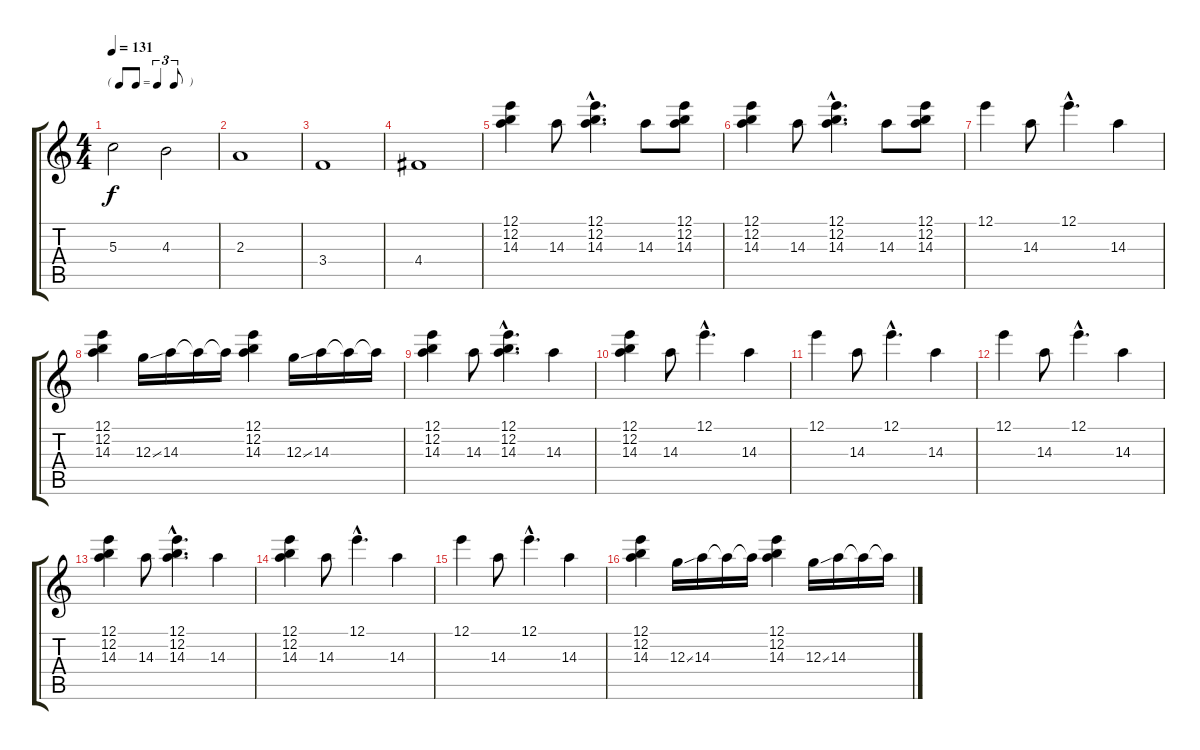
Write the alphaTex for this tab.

\track "" {instrument distortionguitar}
\staff {score tabs}
\tuning (E4 B3 G3 D3 A2 E2) {hide}
\ts (4 4)
\tf triplet8th
\tempo 131
\clef g2
\ks c
5.3.2{dy f} 4.3.2 |
2.3.1 |
3.4.1 |
4.4.1 |
(12.1 12.2 14.3).4 14.3.8 (12.1{hac} 12.2{hac} 14.3{hac}).4{d} 14.3.8 (12.1 12.2 14.3).8 |
(12.1 12.2 14.3).4 14.3.8 (12.1{hac} 12.2{hac} 14.3{hac}).4{d} 14.3.8 (12.1 12.2 14.3).8 |
12.1.4 14.3.8 12.1{hac}.4{d} 14.3.4 |
(12.1 12.2 14.3).4 12.3{ss}.16 14.3.16 14.3{t}.16 14.3{t}.16 (12.1 12.2 14.3).4 12.3{ss}.16 14.3.16 14.3{t}.16 14.3{t}.16 |
(12.1 12.2 14.3).4 14.3.8 (12.1{hac} 12.2{hac} 14.3{hac}).4{d} 14.3.4 |
(12.1 12.2 14.3).4 14.3.8 12.1{hac}.4{d} 14.3.4 |
12.1.4 14.3.8 12.1{hac}.4{d} 14.3.4 |
12.1.4 14.3.8 12.1{hac}.4{d} 14.3.4 |
(12.1 12.2 14.3).4 14.3.8 (12.1{hac} 12.2{hac} 14.3{hac}).4{d} 14.3.4 |
(12.1 12.2 14.3).4 14.3.8 12.1{hac}.4{d} 14.3.4 |
12.1.4 14.3.8 12.1{hac}.4{d} 14.3.4 |
(12.1 12.2 14.3).4 12.3{ss}.16 14.3.16 14.3{t}.16 14.3{t}.16 (12.1 12.2 14.3).4 12.3{ss}.16 14.3.16 14.3{t}.16 14.3{t}.16
